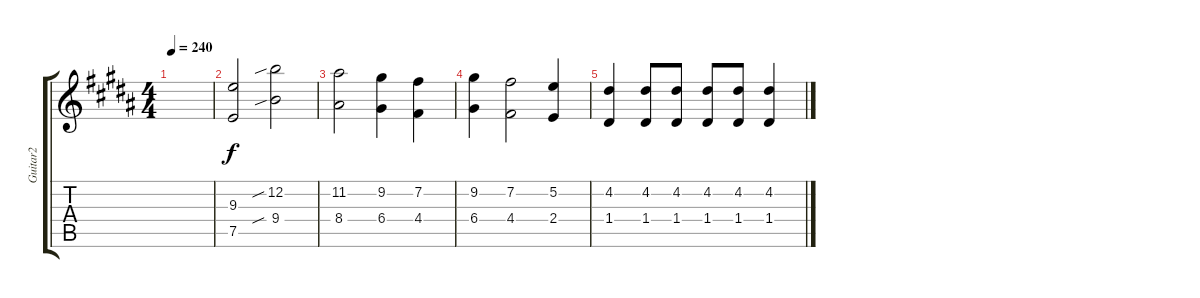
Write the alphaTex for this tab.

\track ("Guitar2" "Guitar2") {instrument distortionguitar}
\staff {score tabs}
\tuning (E4 B3 G3 D3 A2 E2) {hide}
\ts (4 4)
\tempo 240
\clef g2
\ks b
|
(9.3 7.5).2 (12.2{sib} 9.4{sib}).2 |
(11.2 8.4).2 (9.2 6.4).4 (7.2 4.4).4 |
(9.2 6.4).4 (7.2 4.4).2 (5.2 2.4).4 |
(4.2 1.4).4 (4.2 1.4).8 (4.2 1.4).8 (4.2 1.4).8 (4.2 1.4).8 (4.2 1.4).4
